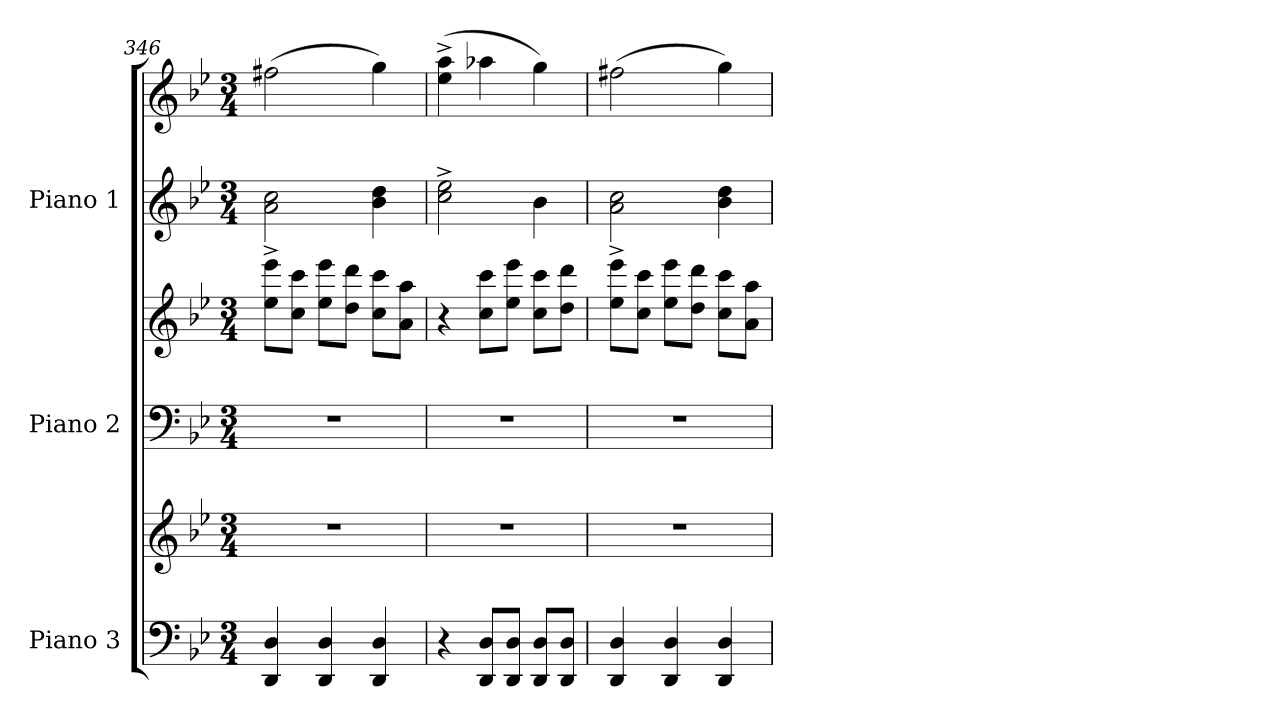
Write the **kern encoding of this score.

**kern	**kern	**kern	**kern	**kern	**kern
*part3	*part3	*part2	*part2	*part1	*part1
*staff6	*staff5	*staff4	*staff3	*staff2	*staff1
*I"Piano 3	*	*I"Piano 2	*	*I"Piano 1	*
*I'Pno. 3	*	*I'Pno. 2	*	*I'Pno. 1	*
*clefF4	*clefG2	*clefF4	*clefG2	*clefG2	*clefG2
*k[b-e-]	*k[b-e-]	*k[b-e-]	*k[b-e-]	*k[b-e-]	*k[b-e-]
*M3/4	*M3/4	*M3/4	*M3/4	*M3/4	*M3/4
=346	=346	=346	=346	=346	=346
4DD/ 4D/	2.r	2.r	8ee-\^ 8eee-\^L	2a\ 2cc\	(>2ff#X\
.	.	.	8cc\ 8ccc\J	.	.
4DD/ 4D/	.	.	8ee-\ 8eee-\L	.	.
.	.	.	8dd\ 8ddd\J	.	.
4DD/ 4D/	.	.	8cc\ 8ccc\L	4b-\ 4dd\	4gg\)
.	.	.	8a\ 8aa\J	.	.
=347	=347	=347	=347	=347	=347
4r	2.r	2.r	4r	2cc\^ 2ee-\^	(>4ee-\^ 4aa\^
8DD/ 8D/L	.	.	8cc\ 8ccc\L	.	4aa-X\
8DD/ 8D/J	.	.	8ee-\ 8eee-\J	.	.
8DD/ 8D/L	.	.	8cc\ 8ccc\L	4b-\	4gg\)
8DD/ 8D/J	.	.	8dd\ 8ddd\J	.	.
=348	=348	=348	=348	=348	=348
4DD/ 4D/	2.r	2.r	8ee-\^ 8eee-\^L	2a\ 2cc\	(>2ff#X\
.	.	.	8cc\ 8ccc\J	.	.
4DD/ 4D/	.	.	8ee-\ 8eee-\L	.	.
.	.	.	8dd\ 8ddd\J	.	.
4DD/ 4D/	.	.	8cc\ 8ccc\L	4b-\ 4dd\	4gg\)
.	.	.	8a\ 8aa\J	.	.
=	=	=	=	=	=
*-	*-	*-	*-	*-	*-
